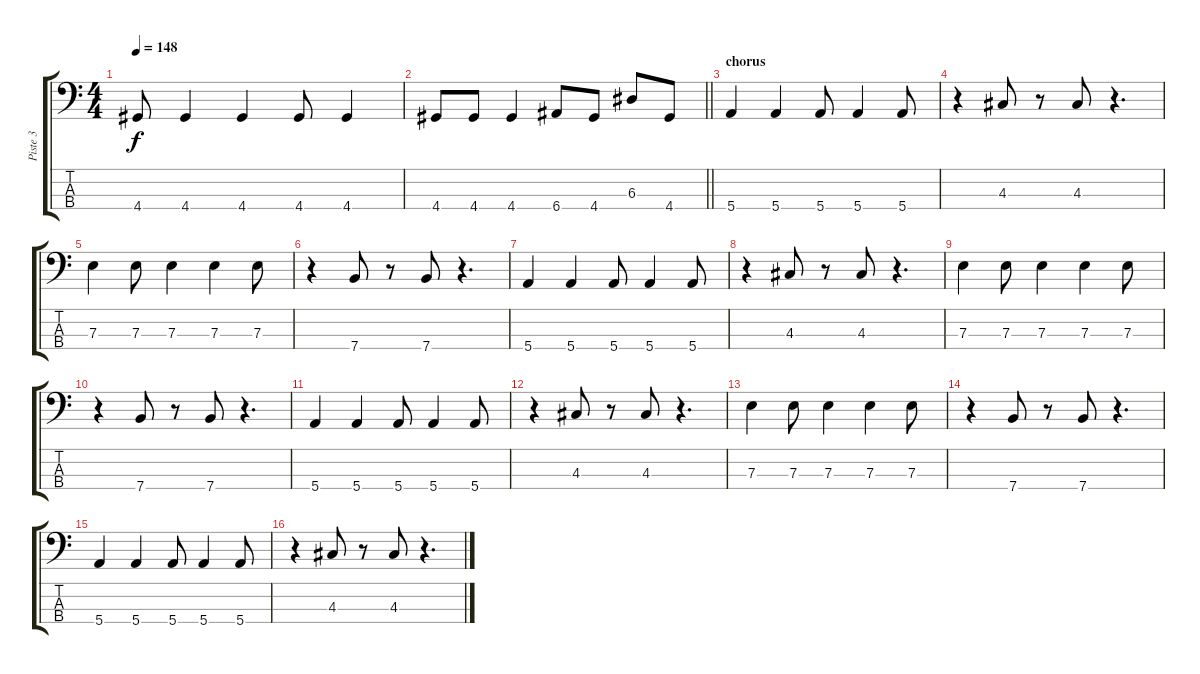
\track ("Piste 3" "Piste 3") {instrument electricbassfinger}
\staff {score tabs}
\tuning (G2 D2 A1 E1) {hide}
\ts (4 4)
\tempo 148
\clef f4
\ks c
4.4.8{dy f} 4.4.4 4.4.4 4.4.8 4.4.4 |
\barLineRight lightlight
4.4.8 4.4.8 4.4.4 6.4.8 4.4.8 6.3.8 4.4.8 |
\section ("" "chorus")
5.4.4 5.4.4 5.4.8 5.4.4 5.4.8 |
r.4 4.3.8 r.8 4.3.8 r.4{d} |
7.3.4 7.3.8 7.3.4 7.3.4 7.3.8 |
r.4 7.4.8 r.8 7.4.8 r.4{d} |
5.4.4 5.4.4 5.4.8 5.4.4 5.4.8 |
r.4 4.3.8 r.8 4.3.8 r.4{d} |
7.3.4 7.3.8 7.3.4 7.3.4 7.3.8 |
r.4 7.4.8 r.8 7.4.8 r.4{d} |
5.4.4 5.4.4 5.4.8 5.4.4 5.4.8 |
r.4 4.3.8 r.8 4.3.8 r.4{d} |
7.3.4 7.3.8 7.3.4 7.3.4 7.3.8 |
r.4 7.4.8 r.8 7.4.8 r.4{d} |
5.4.4 5.4.4 5.4.8 5.4.4 5.4.8 |
r.4 4.3.8 r.8 4.3.8 r.4{d}
